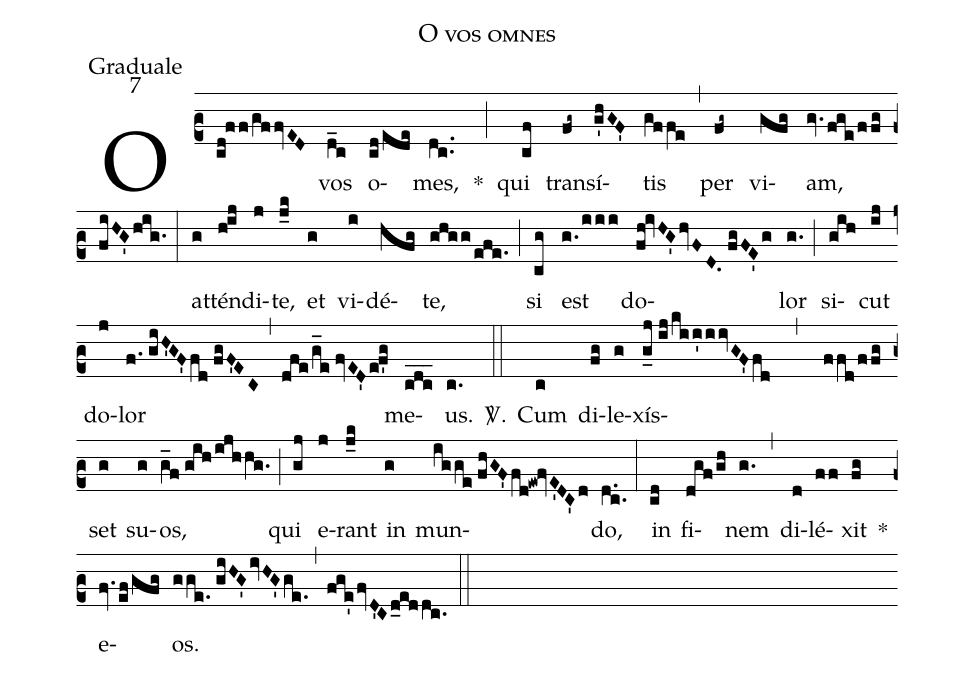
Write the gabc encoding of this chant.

name:O vos omnes;
office-part:Graduale;
mode:7;
%%
(c2) O(cd!ff/gffvED) vos(d_c) o(cd/ede)mes,(dc..) *(;) qui(cf) tran(fg~)sí(g'hGF')tis(gffe) (,) per(fg~) vi(gfg)am,(gv.fge/ffg//fiHG'/hig.) (:) at(g)tén(h!ij)di(j)te,(j_k) et(g) vi(i)dé(hfg)te,(ghgg/efe.) (;) si(cg) est(g./iii) do(fh!ivHG'/hvFD.//fgFE'g)lor(g.) (;) si(gih)cut(ij) do(j)lor(f.//giH'GF'/fd//fgF'EC) (,) (dfe/g_e//fvED'/e!f'g) me(cdc___)us.(c.) <sp>V/</sp>.(::) Cum(c) di(fg)le(g)xís(g_j//ij/kii'iivGF'fd , ffd/ffg)set(g) su(g)os,(g_f//gih/ijhhg.) (;) qui(gj) e(j)rant(j_k) in(g) mun(igge//fhGF'/fd!ew!fvE'DC'd)do,(d.c.) (:) in(cd) fi(dgf/gh)nem(g.) (,) di(d)lé(ff)xit(fg) *() e(fv./ef/gfg)os.(gge.//giHG'/ivHG'/ge.) (,) (fge'/fvD'C/d_eddc.) (::)
